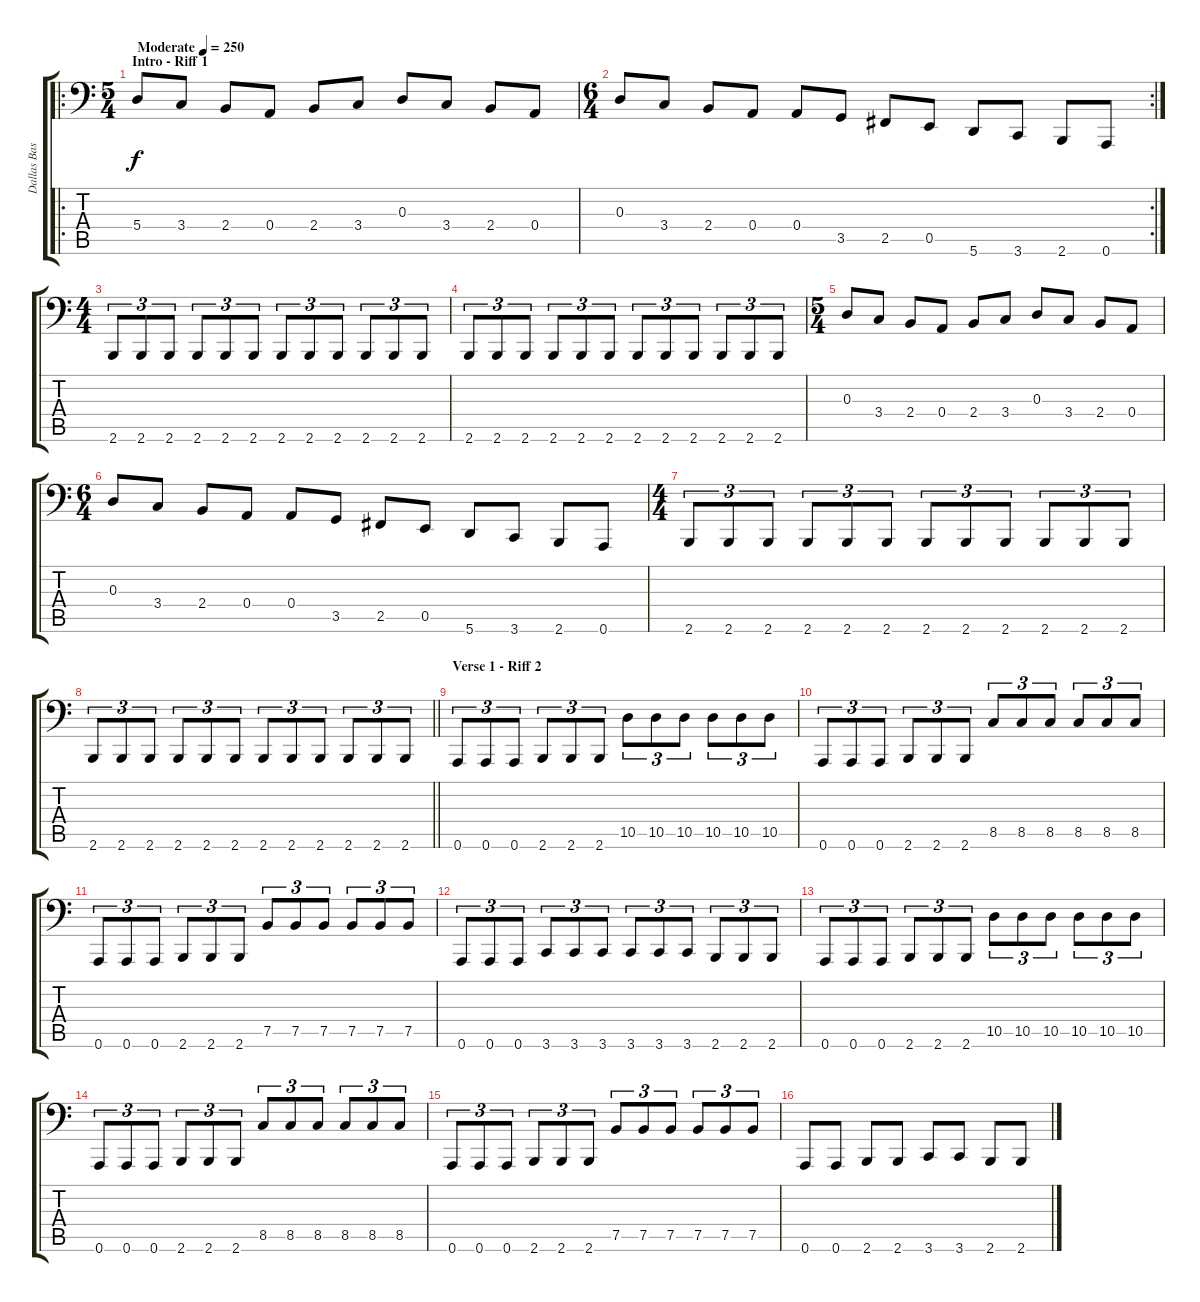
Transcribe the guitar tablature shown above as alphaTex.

\track ("Dallas Bass" "Dallas Bas") {instrument electricbasspick}
\staff {score tabs}
\tuning (B2 Gb2 D2 A1 E1 A0) {hide}
\ro
\ts (5 4)
\section ("" "Intro - Riff 1")
\tempo (250 "Moderate")
\clef f4
\ks c
5.4.8{dy f instrument electricbasspick} 3.4.8 2.4.8 0.4.8 2.4.8 3.4.8 0.3.8 3.4.8 2.4.8 0.4.8 |
\rc 2
\ts (6 4)
0.3.8 3.4.8 2.4.8 0.4.8 0.4.8 3.5.8 2.5.8 0.5.8 5.6.8 3.6.8 2.6.8 0.6.8 |
\ts (4 4)
2.6.8{tu (3 2)} 2.6.8{tu (3 2)} 2.6.8{tu (3 2)} 2.6.8{tu (3 2)} 2.6.8{tu (3 2)} 2.6.8{tu (3 2)} 2.6.8{tu (3 2)} 2.6.8{tu (3 2)} 2.6.8{tu (3 2)} 2.6.8{tu (3 2)} 2.6.8{tu (3 2)} 2.6.8{tu (3 2)} |
2.6.8{tu (3 2)} 2.6.8{tu (3 2)} 2.6.8{tu (3 2)} 2.6.8{tu (3 2)} 2.6.8{tu (3 2)} 2.6.8{tu (3 2)} 2.6.8{tu (3 2)} 2.6.8{tu (3 2)} 2.6.8{tu (3 2)} 2.6.8{tu (3 2)} 2.6.8{tu (3 2)} 2.6.8{tu (3 2)} |
\ts (5 4)
0.3.8 3.4.8 2.4.8 0.4.8 2.4.8 3.4.8 0.3.8 3.4.8 2.4.8 0.4.8 |
\ts (6 4)
0.3.8 3.4.8 2.4.8 0.4.8 0.4.8 3.5.8 2.5.8 0.5.8 5.6.8 3.6.8 2.6.8 0.6.8 |
\ts (4 4)
2.6.8{tu (3 2)} 2.6.8{tu (3 2)} 2.6.8{tu (3 2)} 2.6.8{tu (3 2)} 2.6.8{tu (3 2)} 2.6.8{tu (3 2)} 2.6.8{tu (3 2)} 2.6.8{tu (3 2)} 2.6.8{tu (3 2)} 2.6.8{tu (3 2)} 2.6.8{tu (3 2)} 2.6.8{tu (3 2)} |
\barLineRight lightlight
2.6.8{tu (3 2)} 2.6.8{tu (3 2)} 2.6.8{tu (3 2)} 2.6.8{tu (3 2)} 2.6.8{tu (3 2)} 2.6.8{tu (3 2)} 2.6.8{tu (3 2)} 2.6.8{tu (3 2)} 2.6.8{tu (3 2)} 2.6.8{tu (3 2)} 2.6.8{tu (3 2)} 2.6.8{tu (3 2)} |
\section ("" "Verse 1 - Riff 2")
0.6.8{tu (3 2)} 0.6.8{tu (3 2)} 0.6.8{tu (3 2)} 2.6.8{tu (3 2)} 2.6.8{tu (3 2)} 2.6.8{tu (3 2)} 10.5.8{tu (3 2)} 10.5.8{tu (3 2)} 10.5.8{tu (3 2)} 10.5.8{tu (3 2)} 10.5.8{tu (3 2)} 10.5.8{tu (3 2)} |
0.6.8{tu (3 2)} 0.6.8{tu (3 2)} 0.6.8{tu (3 2)} 2.6.8{tu (3 2)} 2.6.8{tu (3 2)} 2.6.8{tu (3 2)} 8.5.8{tu (3 2)} 8.5.8{tu (3 2)} 8.5.8{tu (3 2)} 8.5.8{tu (3 2)} 8.5.8{tu (3 2)} 8.5.8{tu (3 2)} |
0.6.8{tu (3 2)} 0.6.8{tu (3 2)} 0.6.8{tu (3 2)} 2.6.8{tu (3 2)} 2.6.8{tu (3 2)} 2.6.8{tu (3 2)} 7.5.8{tu (3 2)} 7.5.8{tu (3 2)} 7.5.8{tu (3 2)} 7.5.8{tu (3 2)} 7.5.8{tu (3 2)} 7.5.8{tu (3 2)} |
0.6.8{tu (3 2)} 0.6.8{tu (3 2)} 0.6.8{tu (3 2)} 3.6.8{tu (3 2)} 3.6.8{tu (3 2)} 3.6.8{tu (3 2)} 3.6.8{tu (3 2)} 3.6.8{tu (3 2)} 3.6.8{tu (3 2)} 2.6.8{tu (3 2)} 2.6.8{tu (3 2)} 2.6.8{tu (3 2)} |
0.6.8{tu (3 2)} 0.6.8{tu (3 2)} 0.6.8{tu (3 2)} 2.6.8{tu (3 2)} 2.6.8{tu (3 2)} 2.6.8{tu (3 2)} 10.5.8{tu (3 2)} 10.5.8{tu (3 2)} 10.5.8{tu (3 2)} 10.5.8{tu (3 2)} 10.5.8{tu (3 2)} 10.5.8{tu (3 2)} |
0.6.8{tu (3 2)} 0.6.8{tu (3 2)} 0.6.8{tu (3 2)} 2.6.8{tu (3 2)} 2.6.8{tu (3 2)} 2.6.8{tu (3 2)} 8.5.8{tu (3 2)} 8.5.8{tu (3 2)} 8.5.8{tu (3 2)} 8.5.8{tu (3 2)} 8.5.8{tu (3 2)} 8.5.8{tu (3 2)} |
0.6.8{tu (3 2)} 0.6.8{tu (3 2)} 0.6.8{tu (3 2)} 2.6.8{tu (3 2)} 2.6.8{tu (3 2)} 2.6.8{tu (3 2)} 7.5.8{tu (3 2)} 7.5.8{tu (3 2)} 7.5.8{tu (3 2)} 7.5.8{tu (3 2)} 7.5.8{tu (3 2)} 7.5.8{tu (3 2)} |
0.6.8 0.6.8 2.6.8 2.6.8 3.6.8 3.6.8 2.6.8 2.6.8
